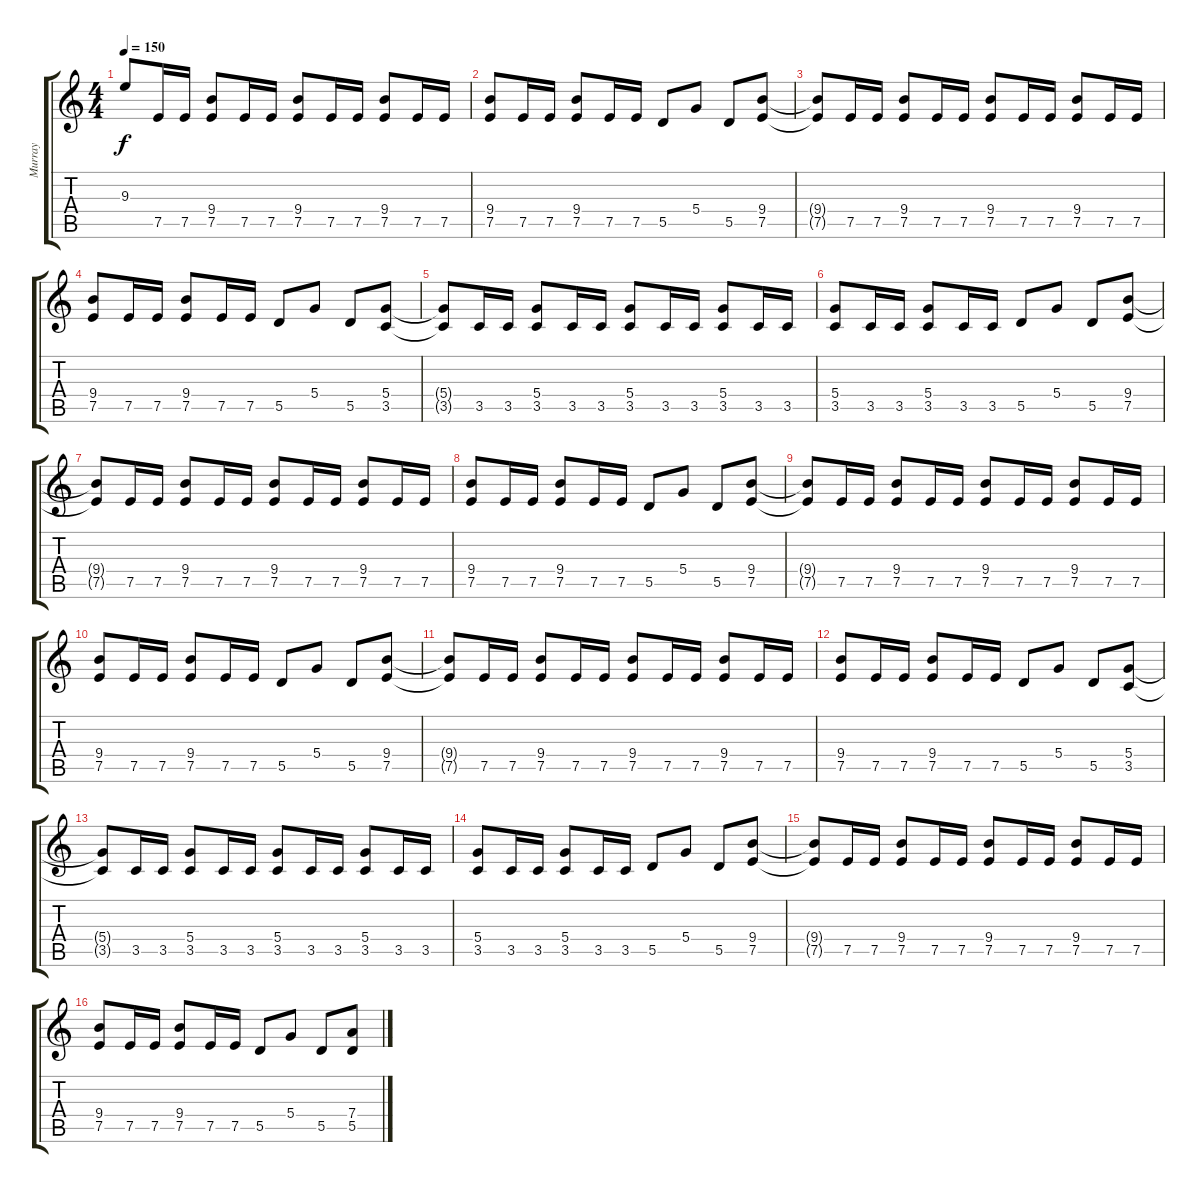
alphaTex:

\track ("Murray" "Murray") {instrument distortionguitar}
\staff {score tabs}
\tuning (E4 B3 G3 D3 A2 E2) {hide}
\ts (4 4)
\tempo 150
\clef g2
\ks c
9.3{t}.8{dy f} 7.5.16 7.5.16 (9.4 7.5).8 7.5.16 7.5.16 (9.4 7.5).8 7.5.16 7.5.16 (9.4 7.5).8 7.5.16 7.5.16 |
(9.4 7.5).8 7.5.16 7.5.16 (9.4 7.5).8 7.5.16 7.5.16 5.5.8 5.4.8 5.5.8 (9.4 7.5).8 |
(9.4{t} 7.5{t}).8 7.5.16 7.5.16 (9.4 7.5).8 7.5.16 7.5.16 (9.4 7.5).8 7.5.16 7.5.16 (9.4 7.5).8 7.5.16 7.5.16 |
(9.4 7.5).8 7.5.16 7.5.16 (9.4 7.5).8 7.5.16 7.5.16 5.5.8 5.4.8 5.5.8 (5.4 3.5).8 |
(5.4{t} 3.5{t}).8 3.5.16 3.5.16 (5.4 3.5).8 3.5.16 3.5.16 (5.4 3.5).8 3.5.16 3.5.16 (5.4 3.5).8 3.5.16 3.5.16 |
(5.4 3.5).8 3.5.16 3.5.16 (5.4 3.5).8 3.5.16 3.5.16 5.5.8 5.4.8 5.5.8 (9.4 7.5).8 |
(9.4{t} 7.5{t}).8 7.5.16 7.5.16 (9.4 7.5).8 7.5.16 7.5.16 (9.4 7.5).8 7.5.16 7.5.16 (9.4 7.5).8 7.5.16 7.5.16 |
(9.4 7.5).8 7.5.16 7.5.16 (9.4 7.5).8 7.5.16 7.5.16 5.5.8 5.4.8 5.5.8 (9.4 7.5).8 |
(9.4{t} 7.5{t}).8 7.5.16 7.5.16 (9.4 7.5).8 7.5.16 7.5.16 (9.4 7.5).8 7.5.16 7.5.16 (9.4 7.5).8 7.5.16 7.5.16 |
(9.4 7.5).8 7.5.16 7.5.16 (9.4 7.5).8 7.5.16 7.5.16 5.5.8 5.4.8 5.5.8 (9.4 7.5).8 |
(9.4{t} 7.5{t}).8 7.5.16 7.5.16 (9.4 7.5).8 7.5.16 7.5.16 (9.4 7.5).8 7.5.16 7.5.16 (9.4 7.5).8 7.5.16 7.5.16 |
(9.4 7.5).8 7.5.16 7.5.16 (9.4 7.5).8 7.5.16 7.5.16 5.5.8 5.4.8 5.5.8 (5.4 3.5).8 |
(5.4{t} 3.5{t}).8 3.5.16 3.5.16 (5.4 3.5).8 3.5.16 3.5.16 (5.4 3.5).8 3.5.16 3.5.16 (5.4 3.5).8 3.5.16 3.5.16 |
(5.4 3.5).8 3.5.16 3.5.16 (5.4 3.5).8 3.5.16 3.5.16 5.5.8 5.4.8 5.5.8 (9.4 7.5).8 |
(9.4{t} 7.5{t}).8 7.5.16 7.5.16 (9.4 7.5).8 7.5.16 7.5.16 (9.4 7.5).8 7.5.16 7.5.16 (9.4 7.5).8 7.5.16 7.5.16 |
(9.4 7.5).8 7.5.16 7.5.16 (9.4 7.5).8 7.5.16 7.5.16 5.5.8 5.4.8 5.5.8 (7.4 5.5).8
